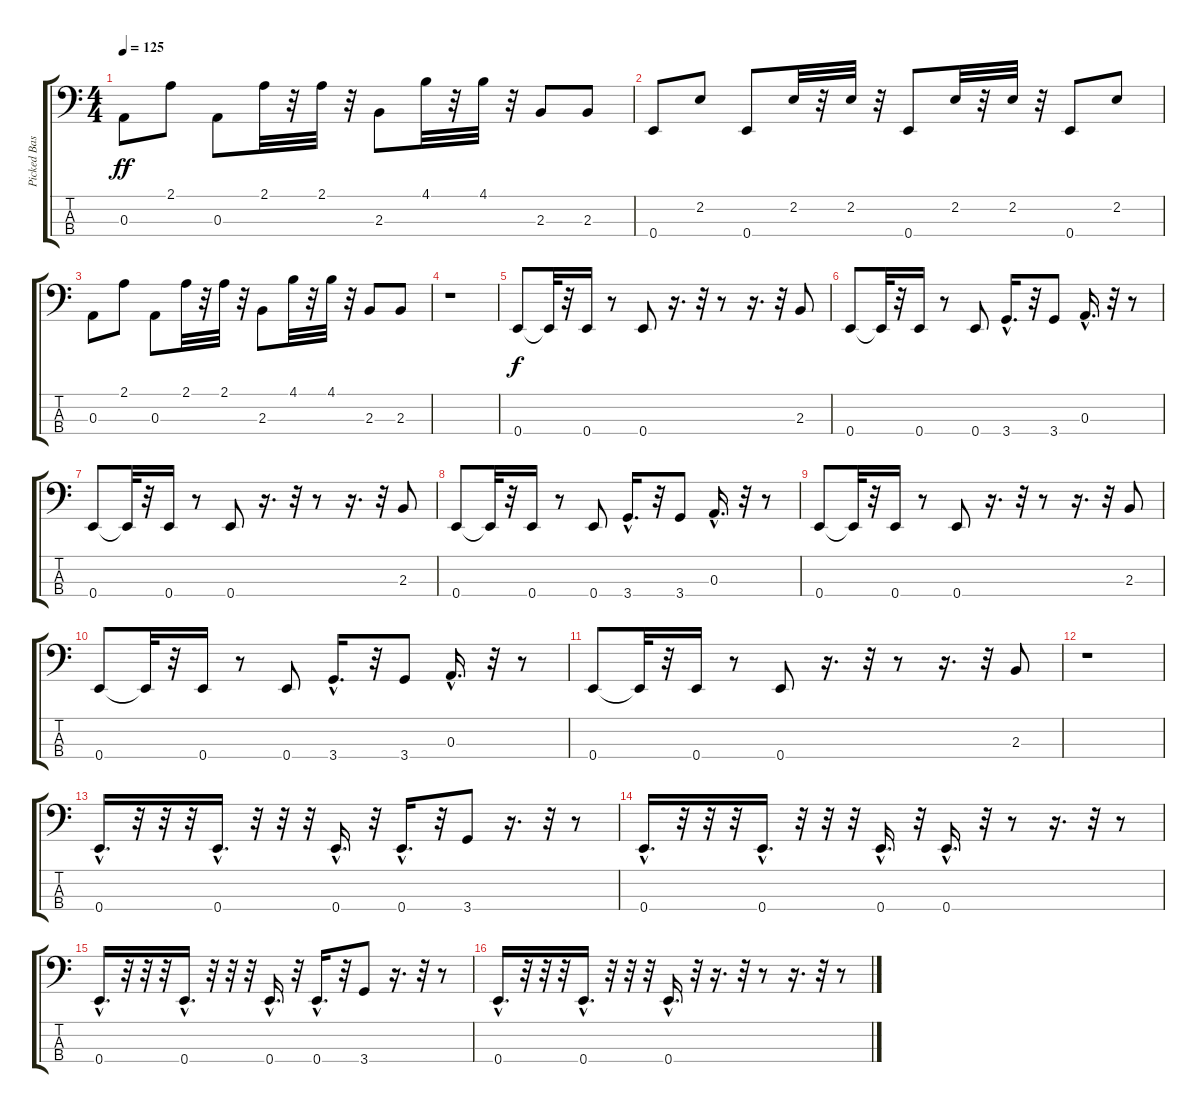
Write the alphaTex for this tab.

\track ("Picked Bass" "Picked Bas") {instrument electricbasspick}
\staff {score tabs}
\tuning (G2 D2 A1 E1) {hide}
\ts (4 4)
\tempo 125
\clef f4
\ks c
0.3.8{dy ff} 2.1.8 0.3.8 2.1.32 r.32 2.1.32 r.32 2.3.8 4.1.32 r.32 4.1.32 r.32 2.3.8 2.3.8 |
0.4.8 2.2.8 0.4.8 2.2.32 r.32 2.2.32 r.32 0.4.8 2.2.32 r.32 2.2.32 r.32 0.4.8 2.2.8 |
0.3.8 2.1.8 0.3.8 2.1.32 r.32 2.1.32 r.32 2.3.8 4.1.32 r.32 4.1.32 r.32 2.3.8 2.3.8 |
r.1 |
0.4.8{dy f} 0.4{t}.32 r.32 0.4.16 r.8 0.4.8 r.16{d} r.32 r.8 r.16{d} r.32 2.3.8 |
0.4.8 0.4{t}.32 r.32 0.4.16 r.8 0.4.8 3.4{hac}.16{d} r.32 3.4.8 0.3{hac}.16{d} r.32 r.8 |
0.4.8 0.4{t}.32 r.32 0.4.16 r.8 0.4.8 r.16{d} r.32 r.8 r.16{d} r.32 2.3.8 |
0.4.8 0.4{t}.32 r.32 0.4.16 r.8 0.4.8 3.4{hac}.16{d} r.32 3.4.8 0.3{hac}.16{d} r.32 r.8 |
0.4.8 0.4{t}.32 r.32 0.4.16 r.8 0.4.8 r.16{d} r.32 r.8 r.16{d} r.32 2.3.8 |
0.4.8 0.4{t}.32 r.32 0.4.16 r.8 0.4.8 3.4{hac}.16{d} r.32 3.4.8 0.3{hac}.16{d} r.32 r.8 |
0.4.8 0.4{t}.32 r.32 0.4.16 r.8 0.4.8 r.16{d} r.32 r.8 r.16{d} r.32 2.3.8 |
r.1 |
0.4{hac}.16{d} r.32 r.32 r.32 0.4{hac}.16{d} r.32 r.32 r.32 0.4{hac}.16{d} r.32 0.4{hac}.16{d} r.32 3.4.8 r.16{d} r.32 r.8 |
0.4{hac}.16{d} r.32 r.32 r.32 0.4{hac}.16{d} r.32 r.32 r.32 0.4{hac}.16{d} r.32 0.4{hac}.16{d} r.32 r.8 r.16{d} r.32 r.8 |
0.4{hac}.16{d} r.32 r.32 r.32 0.4{hac}.16{d} r.32 r.32 r.32 0.4{hac}.16{d} r.32 0.4{hac}.16{d} r.32 3.4.8 r.16{d} r.32 r.8 |
0.4{hac}.16{d} r.32 r.32 r.32 0.4{hac}.16{d} r.32 r.32 r.32 0.4{hac}.16{d} r.32 r.16{d} r.32 r.8 r.16{d} r.32 r.8
